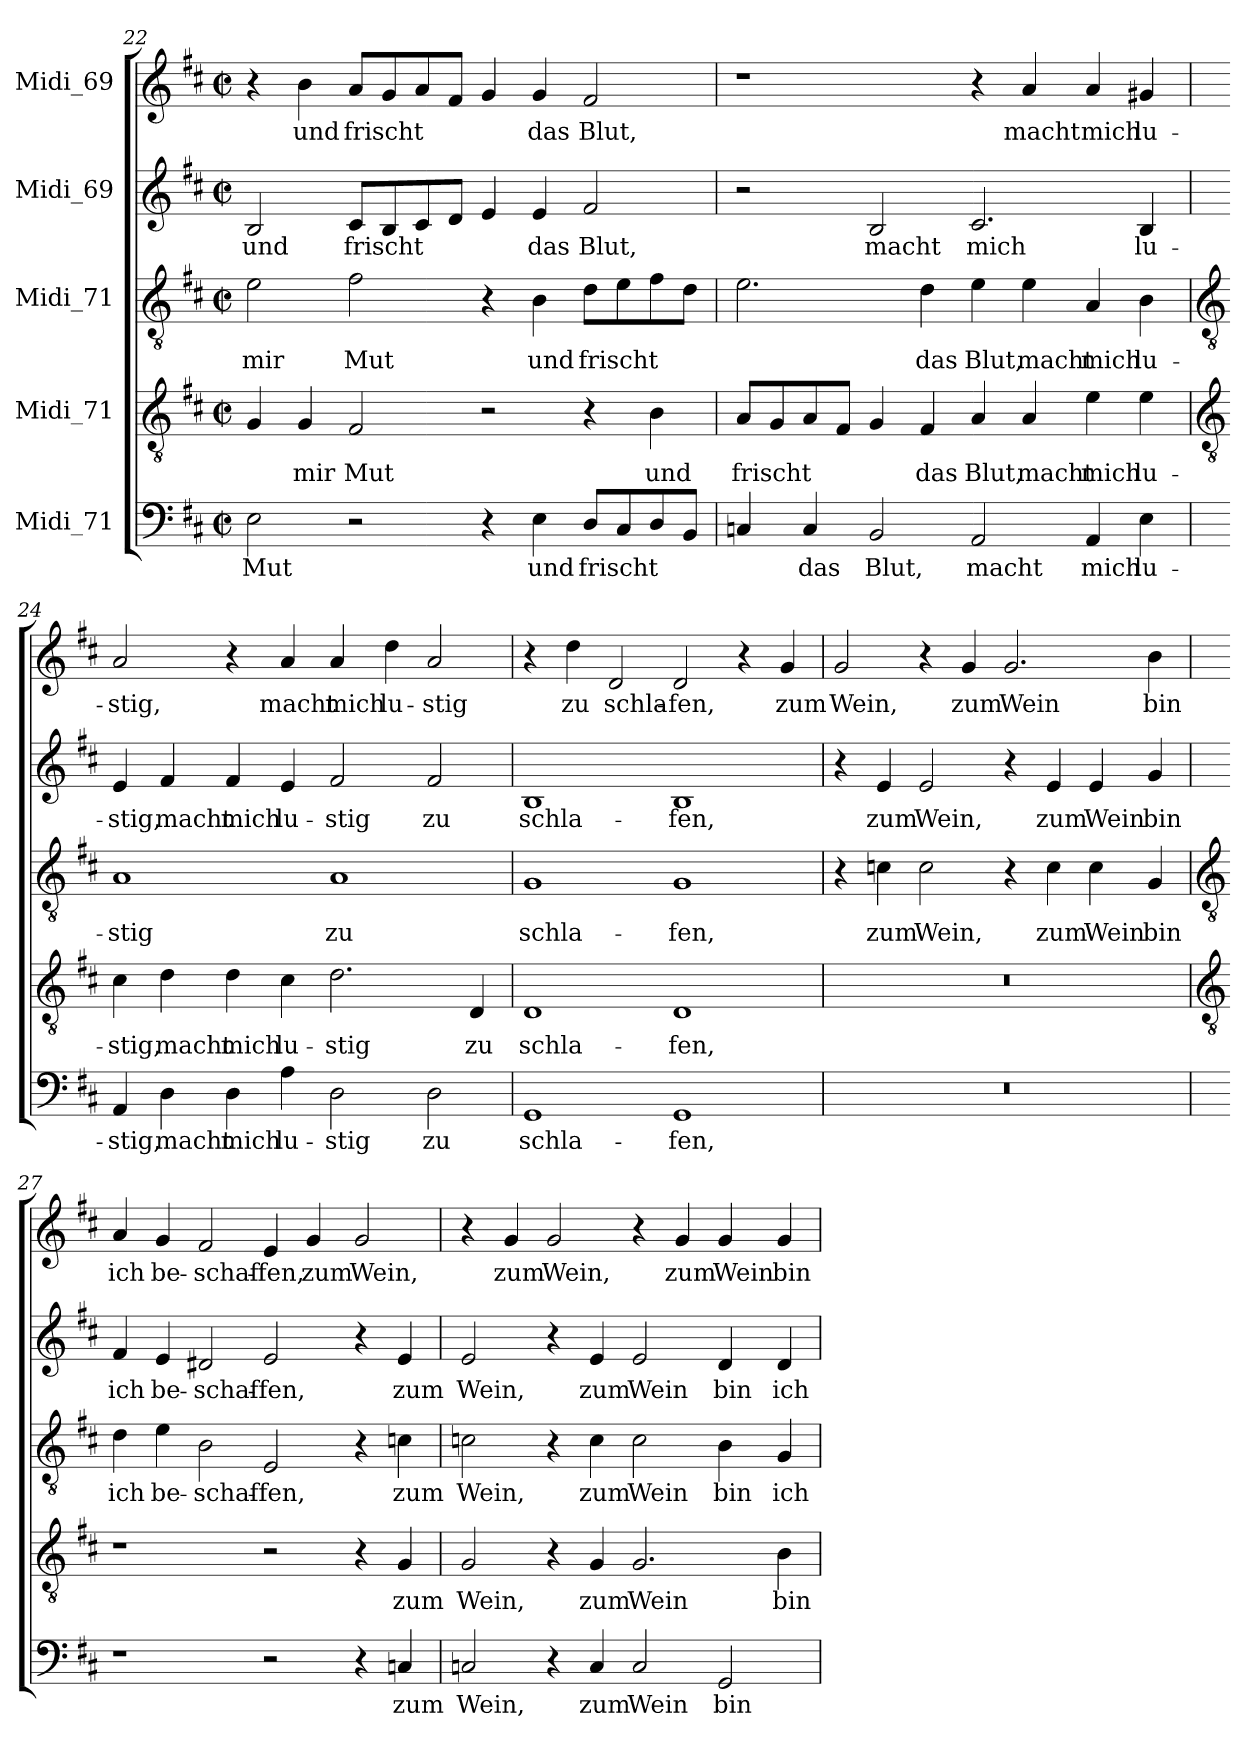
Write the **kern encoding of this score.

**kern	**text	**kern	**text	**kern	**text	**kern	**text	**kern	**text
*part5	*part5	*part4	*part4	*part3	*part3	*part2	*part2	*part1	*part1
*staff5	*staff5	*staff4	*staff4	*staff3	*staff3	*staff2	*staff2	*staff1	*staff1
*I"Midi_71	*	*I"Midi_71	*	*I"Midi_71	*	*I"Midi_69	*	*I"Midi_69	*
!!LO:LB:g=z
*clefF4	*	*clefGv2	*	*clefGv2	*	*clefG2	*	*clefG2	*
*k[f#c#]	*	*k[f#c#]	*	*k[f#c#]	*	*k[f#c#]	*	*k[f#c#]	*
*D:	*	*D:	*	*D:	*	*D:	*	*D:	*
*M4/2	*	*M4/2	*	*M4/2	*	*M4/2	*	*M4/2	*
*met(c|)	*	*met(c|)	*	*met(c|)	*	*met(c|)	*	*met(c|)	*
=22	=22	=22	=22	=22	=22	=22	=22	=22	=22
!	!LO:LY:b	!	!	!	!LO:LY:b	!	!LO:LY:b	!	!
2E	Mut	4G	.	2e	mir	2B	und	4r	.
!	!	!	!LO:LY:b	!	!	!	!	!	!LO:LY:b
.	.	4G	mir	.	.	.	.	4b	und
!	!	!	!LO:LY:b	!	!LO:LY:b	!	!LO:LY:b	!	!LO:LY:b
2r	.	2F#	Mut	2f#	Mut	8c#L	frischt	8aL	frischt
.	.	.	.	.	.	8B	.	8g	.
.	.	.	.	.	.	8c#	.	8a	.
.	.	.	.	.	.	8dJ	.	8f#J	.
4r	.	2r	.	4r	.	4e	.	4g	.
!	!LO:LY:b	!	!	!	!LO:LY:b	!	!LO:LY:b	!	!LO:LY:b
4E	und	.	.	4B	und	4e	das	4g	das
!	!LO:LY:b	!	!	!	!LO:LY:b	!	!LO:LY:b	!	!LO:LY:b
8DL	frischt	4r	.	8dL	frischt	2f#	Blut,	2f#	Blut,
8C#	.	.	.	8e	.	.	.	.	.
!	!	!	!LO:LY:b	!	!	!	!	!	!
8D	.	4B	und	8f#	.	.	.	.	.
8BBJ	.	.	.	8dJ	.	.	.	.	.
=23	=23	=23	=23	=23	=23	=23	=23	=23	=23
!	!	!	!LO:LY:b	!	!	!	!	!	!
4Cn	.	8AL	frischt	2.e	.	2r	.	1r	.
.	.	8G	.	.	.	.	.	.	.
!	!LO:LY:b	!	!	!	!	!	!	!	!
4C	das	8A	.	.	.	.	.	.	.
.	.	8F#J	.	.	.	.	.	.	.
!	!LO:LY:b	!	!	!	!	!	!LO:LY:b	!	!
2BB	Blut,	4G	.	.	.	2B	macht	.	.
!	!	!	!LO:LY:b	!	!LO:LY:b	!	!	!	!
.	.	4F#	das	4d	das	.	.	.	.
!	!LO:LY:b	!	!LO:LY:b	!	!LO:LY:b	!	!LO:LY:b	!	!
2AA	macht	4A	Blut,	4e	Blut,	2.c#	mich	4r	.
!	!	!	!LO:LY:b	!	!LO:LY:b	!	!	!	!LO:LY:b
.	.	4A	macht	4e	macht	.	.	4a	macht
!	!LO:LY:b	!	!LO:LY:b	!	!LO:LY:b	!	!	!	!LO:LY:b
4AA	mich	4e	mich	4A	mich	.	.	4a	mich
!	!LO:LY:b	!	!LO:LY:b	!	!LO:LY:b	!	!LO:LY:b	!	!LO:LY:b
4E	lu-	4e	lu-	4B	lu-	4B	lu-	4g#X	lu-
!!LO:LB:g=z
=24	=24	=24	=24	=24	=24	=24	=24	=24	=24
*	*	*clefGv2	*	*clefGv2	*	*	*	*	*
!	!LO:LY:b	!	!LO:LY:b	!	!LO:LY:b	!	!LO:LY:b	!	!LO:LY:b
4AA	-stig,	4c#	-stig,	1A	-stig	4e	-stig,	2a	-stig,
!	!LO:LY:b	!	!LO:LY:b	!	!	!	!LO:LY:b	!	!
4D	macht	4d	macht	.	.	4f#	macht	.	.
!	!LO:LY:b	!	!LO:LY:b	!	!	!	!LO:LY:b	!	!
4D	mich	4d	mich	.	.	4f#	mich	4r	.
!	!LO:LY:b	!	!LO:LY:b	!	!	!	!LO:LY:b	!	!LO:LY:b
4A	lu-	4c#	lu-	.	.	4e	lu-	4a	macht
!	!LO:LY:b	!	!LO:LY:b	!	!LO:LY:b	!	!LO:LY:b	!	!LO:LY:b
2D	-stig	2.d	-stig	1A	zu	2f#	-stig	4a	mich
!	!	!	!	!	!	!	!	!	!LO:LY:b
.	.	.	.	.	.	.	.	4dd	lu-
!	!LO:LY:b	!	!	!	!	!	!LO:LY:b	!	!LO:LY:b
2D	zu	.	.	.	.	2f#	zu	2a	-stig
!	!	!	!LO:LY:b	!	!	!	!	!	!
.	.	4D	zu	.	.	.	.	.	.
=25	=25	=25	=25	=25	=25	=25	=25	=25	=25
!	!LO:LY:b	!	!LO:LY:b	!	!LO:LY:b	!	!LO:LY:b	!	!
1GG	schla-	1D	schla-	1G	schla-	1B	schla-	4r	.
!	!	!	!	!	!	!	!	!	!LO:LY:b
.	.	.	.	.	.	.	.	4dd	zu
!	!	!	!	!	!	!	!	!	!LO:LY:b
.	.	.	.	.	.	.	.	2d	schla-
!	!LO:LY:b	!	!LO:LY:b	!	!LO:LY:b	!	!LO:LY:b	!	!LO:LY:b
1GG	-fen,	1D	-fen,	1G	-fen,	1B	-fen,	2d	-fen,
.	.	.	.	.	.	.	.	4r	.
!	!	!	!	!	!	!	!	!	!LO:LY:b
.	.	.	.	.	.	.	.	4g	zum
=26	=26	=26	=26	=26	=26	=26	=26	=26	=26
!	!	!	!	!	!	!	!	!	!LO:LY:b
0r	.	0r	.	4r	.	4r	.	2g	Wein,
!	!	!	!	!	!LO:LY:b	!	!LO:LY:b	!	!
.	.	.	.	4cn	zum	4e	zum	.	.
!	!	!	!	!	!LO:LY:b	!	!LO:LY:b	!	!
.	.	.	.	2c	Wein,	2e	Wein,	4r	.
!	!	!	!	!	!	!	!	!	!LO:LY:b
.	.	.	.	.	.	.	.	4g	zum
!	!	!	!	!	!	!	!	!	!LO:LY:b
.	.	.	.	4r	.	4r	.	2.g	Wein
!	!	!	!	!	!LO:LY:b	!	!LO:LY:b	!	!
.	.	.	.	4c	zum	4e	zum	.	.
!	!	!	!	!	!LO:LY:b	!	!LO:LY:b	!	!
.	.	.	.	4c	Wein	4e	Wein	.	.
!	!	!	!	!	!LO:LY:b	!	!LO:LY:b	!	!LO:LY:b
.	.	.	.	4G	bin	4g	bin	4b	bin
!!LO:LB:g=z
=27	=27	=27	=27	=27	=27	=27	=27	=27	=27
*	*	*clefGv2	*	*clefGv2	*	*	*	*	*
!	!	!	!	!	!LO:LY:b	!	!LO:LY:b	!	!LO:LY:b
1r	.	1r	.	4d	ich	4f#	ich	4a	ich
!	!	!	!	!	!LO:LY:b	!	!LO:LY:b	!	!LO:LY:b
.	.	.	.	4e	be-	4e	be-	4g	be-
!	!	!	!	!	!LO:LY:b	!	!LO:LY:b	!	!LO:LY:b
.	.	.	.	2B	-schaf-	2d#X	-schaf-	2f#	-schaf-
!	!	!	!	!	!LO:LY:b	!	!LO:LY:b	!	!LO:LY:b
2r	.	2r	.	2E	-fen,	2e	-fen,	4e	-fen,
!	!	!	!	!	!	!	!	!	!LO:LY:b
.	.	.	.	.	.	.	.	4g	zum
!	!	!	!	!	!	!	!	!	!LO:LY:b
4r	.	4r	.	4r	.	4r	.	2g	Wein,
!	!LO:LY:b	!	!LO:LY:b	!	!LO:LY:b	!	!LO:LY:b	!	!
4Cn	zum	4G	zum	4cn	zum	4e	zum	.	.
=28	=28	=28	=28	=28	=28	=28	=28	=28	=28
!	!LO:LY:b	!	!LO:LY:b	!	!LO:LY:b	!	!LO:LY:b	!	!
2Cn	Wein,	2G	Wein,	2cn	Wein,	2e	Wein,	4r	.
!	!	!	!	!	!	!	!	!	!LO:LY:b
.	.	.	.	.	.	.	.	4g	zum
!	!	!	!	!	!	!	!	!	!LO:LY:b
4r	.	4r	.	4r	.	4r	.	2g	Wein,
!	!LO:LY:b	!	!LO:LY:b	!	!LO:LY:b	!	!LO:LY:b	!	!
4C	zum	4G	zum	4c	zum	4e	zum	.	.
!	!LO:LY:b	!	!LO:LY:b	!	!LO:LY:b	!	!LO:LY:b	!	!
2C	Wein	2.G	Wein	2c	Wein	2e	Wein	4r	.
!	!	!	!	!	!	!	!	!	!LO:LY:b
.	.	.	.	.	.	.	.	4g	zum
!	!LO:LY:b	!	!	!	!LO:LY:b	!	!LO:LY:b	!	!LO:LY:b
2GG	bin	.	.	4B	bin	4d	bin	4g	Wein
!	!	!	!LO:LY:b	!	!LO:LY:b	!	!LO:LY:b	!	!LO:LY:b
.	.	4B	bin	4G	ich	4d	ich	4g	bin
=	=	=	=	=	=	=	=	=	=
*-	*-	*-	*-	*-	*-	*-	*-	*-	*-
